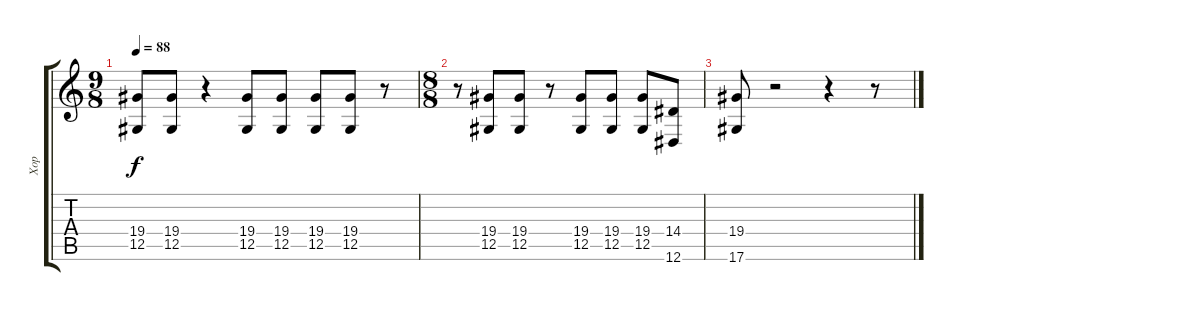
\track ("Хор" "Хор") {instrument choiraahs}
\staff {score tabs}
\tuning (Eb4 Bb3 Gb3 Db3 Ab2 Eb2) {hide}
\ts (9 8)
\tempo 88
\clef g2
\ks c
(19.4 12.5).8{dy f} (19.4 12.5).8 r.4 (19.4 12.5).8 (19.4 12.5).8 (19.4 12.5).8 (19.4 12.5).8 r.8 |
\ts (8 8)
r.8 (19.4 12.5).8 (19.4 12.5).8 r.8 (19.4 12.5).8 (19.4 12.5).8 (19.4 12.5).8 (14.4 12.6).8 |
(19.4 17.6).8 r.2 r.4 r.8
